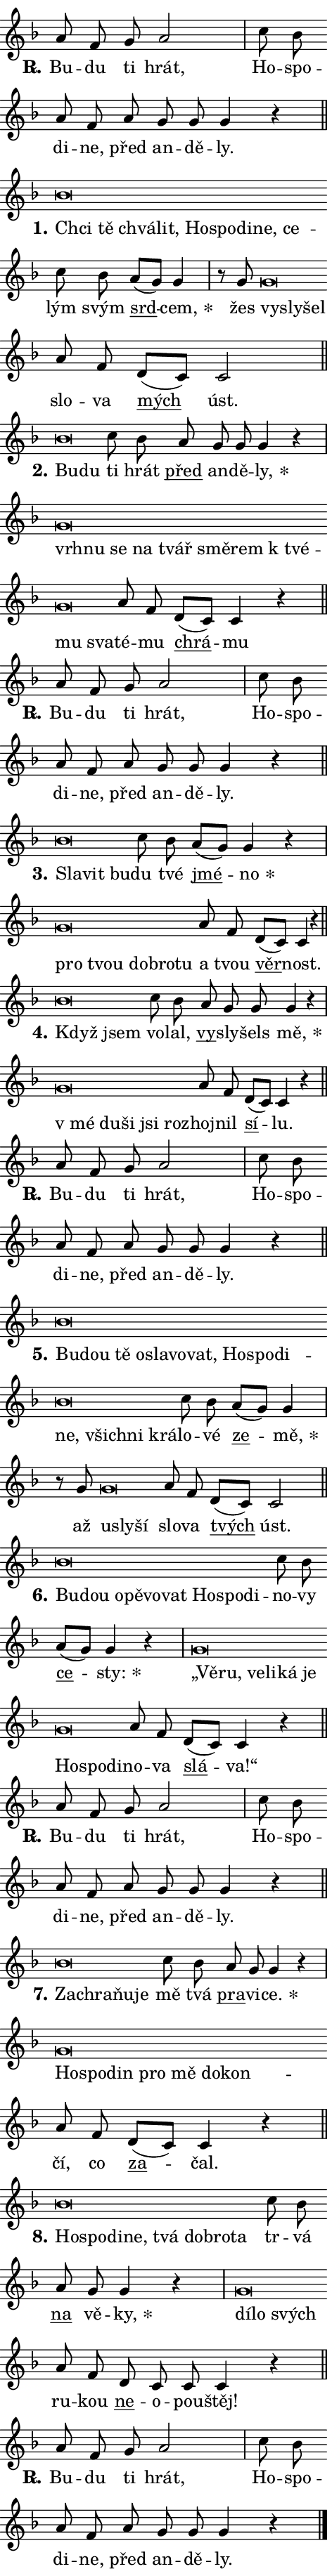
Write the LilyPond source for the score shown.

\version "2.24.0"
\header { tagline = "" }
\paper {
  indent = 0\cm
  top-margin = 0\cm
  right-margin = 0.13\cm % to fit lyric hyphens
  bottom-margin = 0\cm
  left-margin = 0\cm
  paper-width = 8\cm
  page-breaking = #ly:one-page-breaking
  system-system-spacing.basic-distance = #11
  score-system-spacing.basic-distance = #11
  ragged-last = ##f
}


%% Author: Thomas Morley
%% https://lists.gnu.org/archive/html/lilypond-user/2020-05/msg00002.html
#(define (line-position grob)
"Returns position of @var[grob} in current system:
   @code{'start}, if at first time-step
   @code{'end}, if at last time-step
   @code{'middle} otherwise
"
  (let* ((col (ly:item-get-column grob))
         (ln (ly:grob-object col 'left-neighbor))
         (rn (ly:grob-object col 'right-neighbor))
         (col-to-check-left (if (ly:grob? ln) ln col))
         (col-to-check-right (if (ly:grob? rn) rn col))
         (break-dir-left
           (and
             (ly:grob-property col-to-check-left 'non-musical #f)
             (ly:item-break-dir col-to-check-left)))
         (break-dir-right
           (and
             (ly:grob-property col-to-check-right 'non-musical #f)
             (ly:item-break-dir col-to-check-right))))
        (cond ((eqv? 1 break-dir-left) 'start)
              ((eqv? -1 break-dir-right) 'end)
              (else 'middle))))

#(define (tranparent-at-line-position vctor)
  (lambda (grob)
  "Relying on @code{line-position} select the relevant enry from @var{vctor}.
Used to determine transparency,"
    (case (line-position grob)
      ((end) (not (vector-ref vctor 0)))
      ((middle) (not (vector-ref vctor 1)))
      ((start) (not (vector-ref vctor 2))))))

noteHeadBreakVisibility =
#(define-music-function (break-visibility)(vector?)
"Makes @code{NoteHead}s transparent relying on @var{break-visibility}"
#{
  \override NoteHead.transparent =
    #(tranparent-at-line-position break-visibility)
#})

#(define delete-ledgers-for-transparent-note-heads
  (lambda (grob)
    "Reads whether a @code{NoteHead} is transparent.
If so this @code{NoteHead} is removed from @code{'note-heads} from
@var{grob}, which is supposed to be @code{LedgerLineSpanner}.
As a result ledgers are not printed for this @code{NoteHead}"
    (let* ((nhds-array (ly:grob-object grob 'note-heads))
           (nhds-list
             (if (ly:grob-array? nhds-array)
                 (ly:grob-array->list nhds-array)
                 '()))
           ;; Relies on the transparent-property being done before
           ;; Staff.LedgerLineSpanner.after-line-breaking is executed.
           ;; This is fragile ...
           (to-keep
             (remove
               (lambda (nhd)
                 (ly:grob-property nhd 'transparent #f))
               nhds-list)))
      ;; TODO find a better method to iterate over grob-arrays, similiar
      ;; to filter/remove etc for lists
      ;; For now rebuilt from scratch
      (set! (ly:grob-object grob 'note-heads)  '())
      (for-each
        (lambda (nhd)
          (ly:pointer-group-interface::add-grob grob 'note-heads nhd))
        to-keep))))

squashNotes = {
  \override NoteHead.X-extent = #'(-0.2 . 0.2)
  \override NoteHead.Y-extent = #'(-0.75 . 0)
  \override NoteHead.stencil =
    #(lambda (grob)
       (let ((pos (ly:grob-property grob 'staff-position)))
         (begin
           (if (< pos -7) (display "ERROR: Lower brevis then expected\n") (display ""))
           (if (<= pos -6) ly:text-interface::print ly:note-head::print))))
}
unSquashNotes = {
  \revert NoteHead.X-extent
  \revert NoteHead.Y-extent
  \revert NoteHead.stencil
}

hideNotes = \noteHeadBreakVisibility #begin-of-line-visible
unHideNotes = \noteHeadBreakVisibility #all-visible

% work-around for resetting accidentals
% https://lilypond.org/doc/v2.23/Documentation/notation/displaying-rhythms#unmetered-music
cadenzaMeasure = {
  \cadenzaOff
  \partial 1024 s1024
  \cadenzaOn
}

#(define-markup-command (accent layout props text) (markup?)
  "Underline accented syllable"
  (interpret-markup layout props
    #{\markup \override #'(offset . 4.3) \underline { #text }#}))

responsum = \markup \concat {
  "R" \hspace #-1.05 \path #0.1 #'((moveto 0 0.07) (lineto 0.9 0.8)) \hspace #0.05 "."
}

spaceSize = #0.6828661417322834 % exact space size for TeX Gyre Schola

\layout {
  \context {
    \Staff
    \remove "Time_signature_engraver"
    \override LedgerLineSpanner.after-line-breaking = #delete-ledgers-for-transparent-note-heads
  }
  \context {
    \Lyrics {
      \override LyricSpace.minimum-distance = \spaceSize
      \override LyricText.font-name = #"TeX Gyre Schola"
      \override LyricText.font-size = 1
      \override StanzaNumber.font-name = #"TeX Gyre Schola Bold"
      \override StanzaNumber.font-size = 1
    }
  }
  \context {
    \Score 
    \override NoteHead.text =
      #(lambda (grob) 
        (let ((pos (ly:grob-property grob 'staff-position)))
          #{\markup {
            \combine
              \halign #-0.55 \raise #(if (= pos -6) 0 0.5) \override #'(thickness . 2) \draw-line #'(3.2 . 0)
              \musicglyph "noteheads.sM1"
          }#}))
  }
}

% magnetic-lyrics.ily
%
%   written by
%     Jean Abou Samra <jean@abou-samra.fr>
%     Werner Lemberg <wl@gnu.org>
%
%   adapted by
%     Jiri Hon <jiri.hon@gmail.com>
%
% Version 2022-Apr-15

% https://www.mail-archive.com/lilypond-user@gnu.org/msg149350.html

#(define (Left_hyphen_pointer_engraver context)
   "Collect syllable-hyphen-syllable occurrences in lyrics and store
them in properties.  This engraver only looks to the left.  For
example, if the lyrics input is @code{foo -- bar}, it does the
following.

@itemize @bullet
@item
Set the @code{text} property of the @code{LyricHyphen} grob between
@q{foo} and @q{bar} to @code{foo}.

@item
Set the @code{left-hyphen} property of the @code{LyricText} grob with
text @q{foo} to the @code{LyricHyphen} grob between @q{foo} and
@q{bar}.
@end itemize

Use this auxiliary engraver in combination with the
@code{lyric-@/text::@/apply-@/magnetic-@/offset!} hook."
   (let ((hyphen #f)
         (text #f))
     (make-engraver
      (acknowledgers
       ((lyric-syllable-interface engraver grob source-engraver)
        (set! text grob)))
      (end-acknowledgers
       ((lyric-hyphen-interface engraver grob source-engraver)
        ;(when (not (grob::has-interface grob 'lyric-space-interface))
          (set! hyphen grob)));)
      ((stop-translation-timestep engraver)
       (when (and text hyphen)
         (ly:grob-set-object! text 'left-hyphen hyphen))
       (set! text #f)
       (set! hyphen #f)))))

#(define (lyric-text::apply-magnetic-offset! grob)
   "If the space between two syllables is less than the value in
property @code{LyricText@/.details@/.squash-threshold}, move the right
syllable to the left so that it gets concatenated with the left
syllable.

Use this function as a hook for
@code{LyricText@/.after-@/line-@/breaking} if the
@code{Left_@/hyphen_@/pointer_@/engraver} is active."
   (let ((hyphen (ly:grob-object grob 'left-hyphen #f)))
     (when hyphen
       (let ((left-text (ly:spanner-bound hyphen LEFT)))
         (when (grob::has-interface left-text 'lyric-syllable-interface)
           (let* ((common (ly:grob-common-refpoint grob left-text X))
                  (this-x-ext (ly:grob-extent grob common X))
                  (left-x-ext
                   (begin
                     ;; Trigger magnetism for left-text.
                     (ly:grob-property left-text 'after-line-breaking)
                     (ly:grob-extent left-text common X)))
                  ;; `delta` is the gap width between two syllables.
                  (delta (- (interval-start this-x-ext)
                            (interval-end left-x-ext)))
                  (details (ly:grob-property grob 'details))
                  (threshold (assoc-get 'squash-threshold details 0.2)))
             (when (< delta threshold)
               (let* (;; We have to manipulate the input text so that
                      ;; ligatures crossing syllable boundaries are not
                      ;; disabled.  For languages based on the Latin
                      ;; script this is essentially a beautification.
                      ;; However, for non-Western scripts it can be a
                      ;; necessity.
                      (lt (ly:grob-property left-text 'text))
                      (rt (ly:grob-property grob 'text))
                      (is-space (grob::has-interface hyphen 'lyric-space-interface))
                      (space (if is-space " " ""))
                      (extra-delta (if is-space spaceSize 0))
                      ;; Append new syllable.
                      (ltrt-space (if (and (string? lt) (string? rt))
                                (string-append lt space rt)
                                (make-concat-markup (list lt space rt))))
                      ;; Right-align `ltrt` to the right side.
                      (ltrt-space-markup (grob-interpret-markup
                               grob
                               (make-translate-markup
                                (cons (interval-length this-x-ext) 0)
                                (make-right-align-markup ltrt-space)))))
                 (begin
                   ;; Don't print `left-text`.
                   (ly:grob-set-property! left-text 'stencil #f)
                   ;; Set text and stencil (which holds all collected
                   ;; syllables so far) and shift it to the left.
                   (ly:grob-set-property! grob 'text ltrt-space)
                   (ly:grob-set-property! grob 'stencil ltrt-space-markup)
                   (ly:grob-translate-axis! grob (- (- delta extra-delta)) X))))))))))


#(define (lyric-hyphen::displace-bounds-first grob)
   ;; Make very sure this callback isn't triggered too early.
   (let ((left (ly:spanner-bound grob LEFT))
         (right (ly:spanner-bound grob RIGHT)))
     (ly:grob-property left 'after-line-breaking)
     (ly:grob-property right 'after-line-breaking)
     (ly:lyric-hyphen::print grob)))

squashThreshold = #0.4

\layout {
  \context {
    \Lyrics
    \consists #Left_hyphen_pointer_engraver
    \override LyricText.after-line-breaking =
      #lyric-text::apply-magnetic-offset!
    \override LyricHyphen.stencil = #lyric-hyphen::displace-bounds-first
    \override LyricText.details.squash-threshold = \squashThreshold
    \override LyricHyphen.minimum-distance = 0
    \override LyricHyphen.minimum-length = \squashThreshold
  }
}

squashText = \override LyricText.details.squash-threshold = 9999
unSquashText = \override LyricText.details.squash-threshold = \squashThreshold

leftText = \override LyricText.self-alignment-X = #LEFT
unLeftText = \revert LyricText.self-alignment-X

starOffset = #(lambda (grob) 
                (let ((x_offset (ly:self-alignment-interface::aligned-on-x-parent grob)))
                  (if (= x_offset 0) 0 (+ x_offset 1.2))))

star = #(define-music-function (syllable)(string?)
"Append star separator at the end of a syllable"
#{
  \once \override LyricText.X-offset = #starOffset
  \lyricmode { \markup {
    #syllable
    \override #'((font-name . "TeX Gyre Schola Bold")) \hspace #0.2 \lower #0.65 \larger "*"
  } }
#})

starAccent = #(define-music-function (syllable)(string?)
"Append star separator at the end of a syllable and make accent"
#{
  \once \override LyricText.X-offset = #starOffset
  \lyricmode { \markup {
    \accent #syllable
    \override #'((font-name . "TeX Gyre Schola Bold")) \hspace #0.2 \lower #0.65 \larger "*"
  } }
#})

breath = #(define-music-function (syllable)(string?)
"Append breathing indicator at the end of a syllable"
#{
  \lyricmode { \markup { #syllable "+" } }
#})

optionalBreath = #(define-music-function (syllable)(string?)
"Append optional breathing indicator at the end of a syllable"
#{
  \lyricmode { \markup { #syllable "(+)" } }
#})


\score {
    <<
        \new Voice = "melody" { \cadenzaOn \key f \major \relative { a'8 f g a2 \cadenzaMeasure \bar "|" c8 bes \bar "" a f \bar "" a g g g4 r \cadenzaMeasure \bar "||" \break } }
        \new Lyrics \lyricsto "melody" { \lyricmode { \set stanza = \responsum
Bu -- du ti hrát, Ho -- spo -- di -- ne, před an -- dě -- ly. } }
    >>
    \layout {}
}

\score {
    <<
        \new Voice = "melody" { \cadenzaOn \key f \major \relative { \squashNotes bes'\breve*1/16 \hideNotes \breve*1/16 \bar "" \breve*1/16 \bar "" \breve*1/16 \bar "" \breve*1/16 \bar "" \breve*1/16 \bar "" \breve*1/16 \bar "" \breve*1/16 \breve*1/16 \bar "" \unHideNotes \unSquashNotes c8 bes \bar "" a[( g)] g4 \cadenzaMeasure \bar "|" r8 g \squashNotes g\breve*1/16 \hideNotes \breve*1/16 \breve*1/16 \bar "" \unHideNotes \unSquashNotes a8 f \bar "" d[( c)] c2 \cadenzaMeasure \bar "||" \break } }
        \new Lyrics \lyricsto "melody" { \lyricmode { \set stanza = "1."
\leftText Chci \squashText tě chvá -- lit, Ho -- spo -- di -- ne, ce -- \unLeftText \unSquashText lým svým \markup \accent srd -- \star cem, žes \leftText vy -- \squashText sly -- šel \unLeftText \unSquashText slo -- va \markup \accent mých úst. } }
    >>
    \layout {}
}

\score {
    <<
        \new Voice = "melody" { \cadenzaOn \key f \major \relative { \squashNotes bes'\breve*1/16 \hideNotes \breve*1/16 \bar "" \unHideNotes \unSquashNotes c8 bes \bar "" a g g g4 r \cadenzaMeasure \bar "|" \squashNotes g\breve*1/16 \hideNotes \breve*1/16 \bar "" \breve*1/16 \bar "" \breve*1/16 \bar "" \breve*1/16 \bar "" \breve*1/16 \bar "" \breve*1/16 \bar "" \breve*1/16 \bar "" \breve*1/16 \breve*1/16 \bar "" \unHideNotes \unSquashNotes a8 f \bar "" d[( c)] c4 r \cadenzaMeasure \bar "||" \break } }
        \new Lyrics \lyricsto "melody" { \lyricmode { \set stanza = "2."
\leftText Bu -- \squashText du \unLeftText \unSquashText ti hrát \markup \accent před an -- dě -- \star ly, \leftText vrh -- \squashText nu se na tvář smě -- rem "k tvé" -- mu sva -- \unLeftText \unSquashText té -- mu \markup \accent chrá -- mu } }
    >>
    \layout {}
}

\score {
    <<
        \new Voice = "melody" { \cadenzaOn \key f \major \relative { a'8 f g a2 \cadenzaMeasure \bar "|" c8 bes \bar "" a f \bar "" a g g g4 r \cadenzaMeasure \bar "||" \break } }
        \new Lyrics \lyricsto "melody" { \lyricmode { \set stanza = \responsum
Bu -- du ti hrát, Ho -- spo -- di -- ne, před an -- dě -- ly. } }
    >>
    \layout {}
}

\score {
    <<
        \new Voice = "melody" { \cadenzaOn \key f \major \relative { \squashNotes bes'\breve*1/16 \hideNotes \breve*1/16 \breve*1/16 \bar "" \unHideNotes \unSquashNotes c8 bes \bar "" a[( g)] g4 r \cadenzaMeasure \bar "|" \squashNotes g\breve*1/16 \hideNotes \breve*1/16 \bar "" \breve*1/16 \bar "" \breve*1/16 \breve*1/16 \bar "" \unHideNotes \unSquashNotes a8 f \bar "" d[( c)] c4 r \cadenzaMeasure \bar "||" \break } }
        \new Lyrics \lyricsto "melody" { \lyricmode { \set stanza = "3."
\leftText Sla -- \squashText vit bu -- \unLeftText \unSquashText du tvé \markup \accent jmé -- \star no \leftText pro \squashText tvou dob -- ro -- tu \unLeftText \unSquashText a tvou \markup \accent věr -- nost. } }
    >>
    \layout {}
}

\score {
    <<
        \new Voice = "melody" { \cadenzaOn \key f \major \relative { \squashNotes bes'\breve*1/16 \hideNotes \breve*1/16 \bar "" \unHideNotes \unSquashNotes c8 bes \bar "" a g g g4 r \cadenzaMeasure \bar "|" \squashNotes g\breve*1/16 \hideNotes \breve*1/16 \bar "" \breve*1/16 \bar "" \breve*1/16 \breve*1/16 \bar "" \unHideNotes \unSquashNotes a8 f \bar "" d[( c)] c4 r \cadenzaMeasure \bar "||" \break } }
        \new Lyrics \lyricsto "melody" { \lyricmode { \set stanza = "4."
\leftText Když \squashText jsem \unLeftText \unSquashText vo -- lal, \markup \accent vy -- sly -- šels \star mě, \leftText "v mé" \squashText du -- ši jsi roz -- \unLeftText \unSquashText hoj -- nil \markup \accent sí -- lu. } }
    >>
    \layout {}
}

\score {
    <<
        \new Voice = "melody" { \cadenzaOn \key f \major \relative { a'8 f g a2 \cadenzaMeasure \bar "|" c8 bes \bar "" a f \bar "" a g g g4 r \cadenzaMeasure \bar "||" \break } }
        \new Lyrics \lyricsto "melody" { \lyricmode { \set stanza = \responsum
Bu -- du ti hrát, Ho -- spo -- di -- ne, před an -- dě -- ly. } }
    >>
    \layout {}
}

\score {
    <<
        \new Voice = "melody" { \cadenzaOn \key f \major \relative { \squashNotes bes'\breve*1/16 \hideNotes \breve*1/16 \bar "" \breve*1/16 \bar "" \breve*1/16 \bar "" \breve*1/16 \bar "" \breve*1/16 \bar "" \breve*1/16 \bar "" \breve*1/16 \bar "" \breve*1/16 \bar "" \breve*1/16 \bar "" \breve*1/16 \bar "" \breve*1/16 \bar "" \breve*1/16 \breve*1/16 \bar "" \unHideNotes \unSquashNotes c8 bes \bar "" a[( g)] g4 \cadenzaMeasure \bar "|" r8 g \squashNotes g\breve*1/16 \hideNotes \breve*1/16 \breve*1/16 \bar "" \unHideNotes \unSquashNotes a8 f \bar "" d[( c)] c2 \cadenzaMeasure \bar "||" \break } }
        \new Lyrics \lyricsto "melody" { \lyricmode { \set stanza = "5."
\leftText Bu -- \squashText dou tě o -- sla -- vo -- vat, Ho -- spo -- di -- ne, všich -- ni krá -- \unLeftText \unSquashText lo -- vé \markup \accent ze -- \star mě, až \leftText u -- \squashText sly -- ší \unLeftText \unSquashText slo -- va \markup \accent tvých úst. } }
    >>
    \layout {}
}

\score {
    <<
        \new Voice = "melody" { \cadenzaOn \key f \major \relative { \squashNotes bes'\breve*1/16 \hideNotes \breve*1/16 \bar "" \breve*1/16 \bar "" \breve*1/16 \bar "" \breve*1/16 \bar "" \breve*1/16 \bar "" \breve*1/16 \bar "" \breve*1/16 \breve*1/16 \bar "" \unHideNotes \unSquashNotes c8 bes \bar "" a[( g)] g4 r \cadenzaMeasure \bar "|" \squashNotes g\breve*1/16 \hideNotes \breve*1/16 \bar "" \breve*1/16 \bar "" \breve*1/16 \bar "" \breve*1/16 \bar "" \breve*1/16 \bar "" \breve*1/16 \bar "" \breve*1/16 \breve*1/16 \bar "" \unHideNotes \unSquashNotes a8 f \bar "" d[( c)] c4 r \cadenzaMeasure \bar "||" \break } }
        \new Lyrics \lyricsto "melody" { \lyricmode { \set stanza = "6."
\leftText Bu -- \squashText dou o -- pě -- vo -- vat Ho -- spo -- di -- \unLeftText \unSquashText no -- vy \markup \accent ce -- \star sty: \leftText „Vě -- \squashText ru, ve -- li -- ká je Ho -- spo -- di -- \unLeftText \unSquashText no -- va \markup \accent slá -- va!“ } }
    >>
    \layout {}
}

\score {
    <<
        \new Voice = "melody" { \cadenzaOn \key f \major \relative { a'8 f g a2 \cadenzaMeasure \bar "|" c8 bes \bar "" a f \bar "" a g g g4 r \cadenzaMeasure \bar "||" \break } }
        \new Lyrics \lyricsto "melody" { \lyricmode { \set stanza = \responsum
Bu -- du ti hrát, Ho -- spo -- di -- ne, před an -- dě -- ly. } }
    >>
    \layout {}
}

\score {
    <<
        \new Voice = "melody" { \cadenzaOn \key f \major \relative { \squashNotes bes'\breve*1/16 \hideNotes \breve*1/16 \bar "" \breve*1/16 \breve*1/16 \bar "" \unHideNotes \unSquashNotes c8 bes \bar "" a g g4 r \cadenzaMeasure \bar "|" \squashNotes g\breve*1/16 \hideNotes \breve*1/16 \bar "" \breve*1/16 \bar "" \breve*1/16 \bar "" \breve*1/16 \bar "" \breve*1/16 \breve*1/16 \bar "" \unHideNotes \unSquashNotes a8 f \bar "" d[( c)] c4 r \cadenzaMeasure \bar "||" \break } }
        \new Lyrics \lyricsto "melody" { \lyricmode { \set stanza = "7."
\leftText Za -- \squashText chra -- ňu -- je \unLeftText \unSquashText mě tvá \markup \accent pra -- vi -- \star ce. \leftText Ho -- \squashText spo -- din pro mě do -- kon -- \unLeftText \unSquashText čí, co \markup \accent za -- čal. } }
    >>
    \layout {}
}

\score {
    <<
        \new Voice = "melody" { \cadenzaOn \key f \major \relative { \squashNotes bes'\breve*1/16 \hideNotes \breve*1/16 \bar "" \breve*1/16 \bar "" \breve*1/16 \bar "" \breve*1/16 \bar "" \breve*1/16 \bar "" \breve*1/16 \breve*1/16 \bar "" \unHideNotes \unSquashNotes c8 bes \bar "" a g g4 r \cadenzaMeasure \bar "|" \squashNotes g\breve*1/16 \hideNotes \breve*1/16 \breve*1/16 \bar "" \unHideNotes \unSquashNotes a8 f \bar "" d c c c4 r \cadenzaMeasure \bar "||" \break } }
        \new Lyrics \lyricsto "melody" { \lyricmode { \set stanza = "8."
\leftText Ho -- \squashText spo -- di -- ne, tvá dob -- ro -- ta \unLeftText \unSquashText tr -- vá \markup \accent na vě -- \star ky, \leftText dí -- \squashText lo svých \unLeftText \unSquashText ru -- kou \markup \accent ne -- o -- pou -- štěj! } }
    >>
    \layout {}
}

\score {
    <<
        \new Voice = "melody" { \cadenzaOn \key f \major \relative { a'8 f g a2 \cadenzaMeasure \bar "|" c8 bes \bar "" a f \bar "" a g g g4 r \cadenzaMeasure \bar "||" \break } \bar "|." }
        \new Lyrics \lyricsto "melody" { \lyricmode { \set stanza = \responsum
Bu -- du ti hrát, Ho -- spo -- di -- ne, před an -- dě -- ly. } }
    >>
    \layout {}
}
